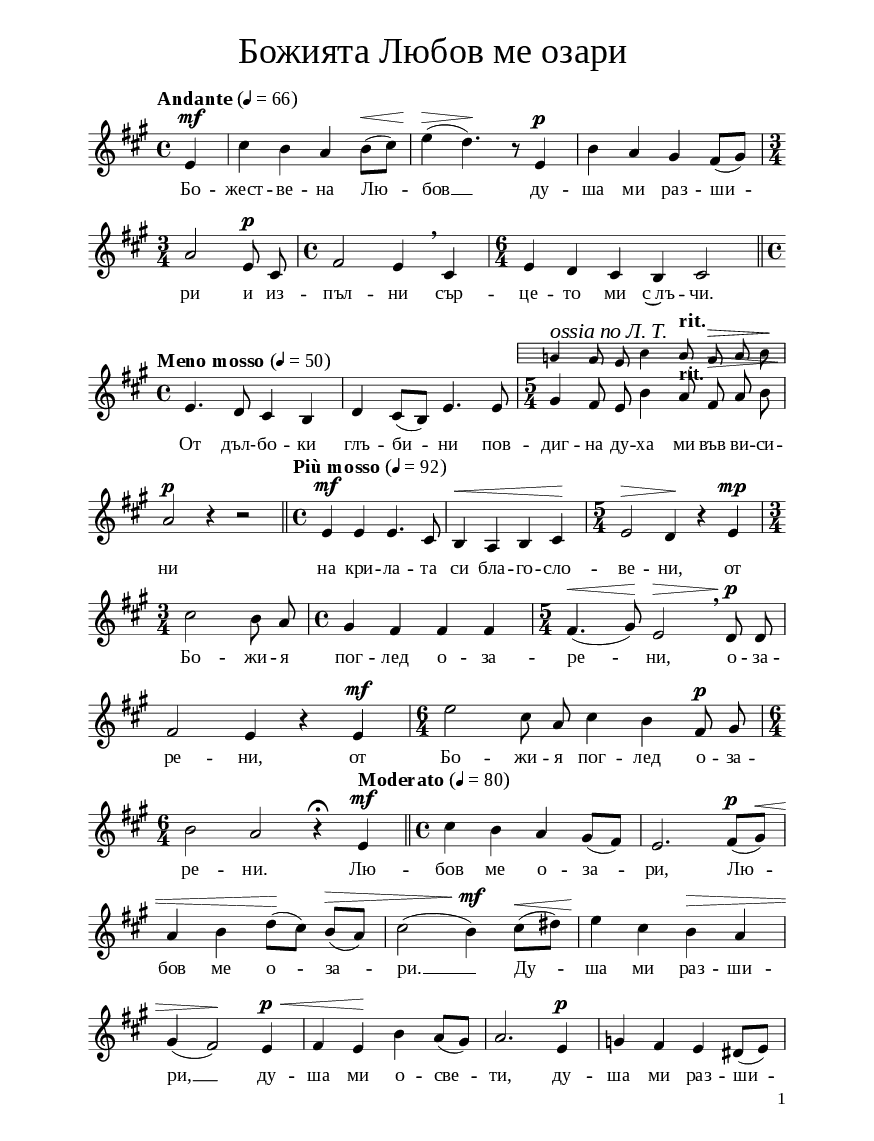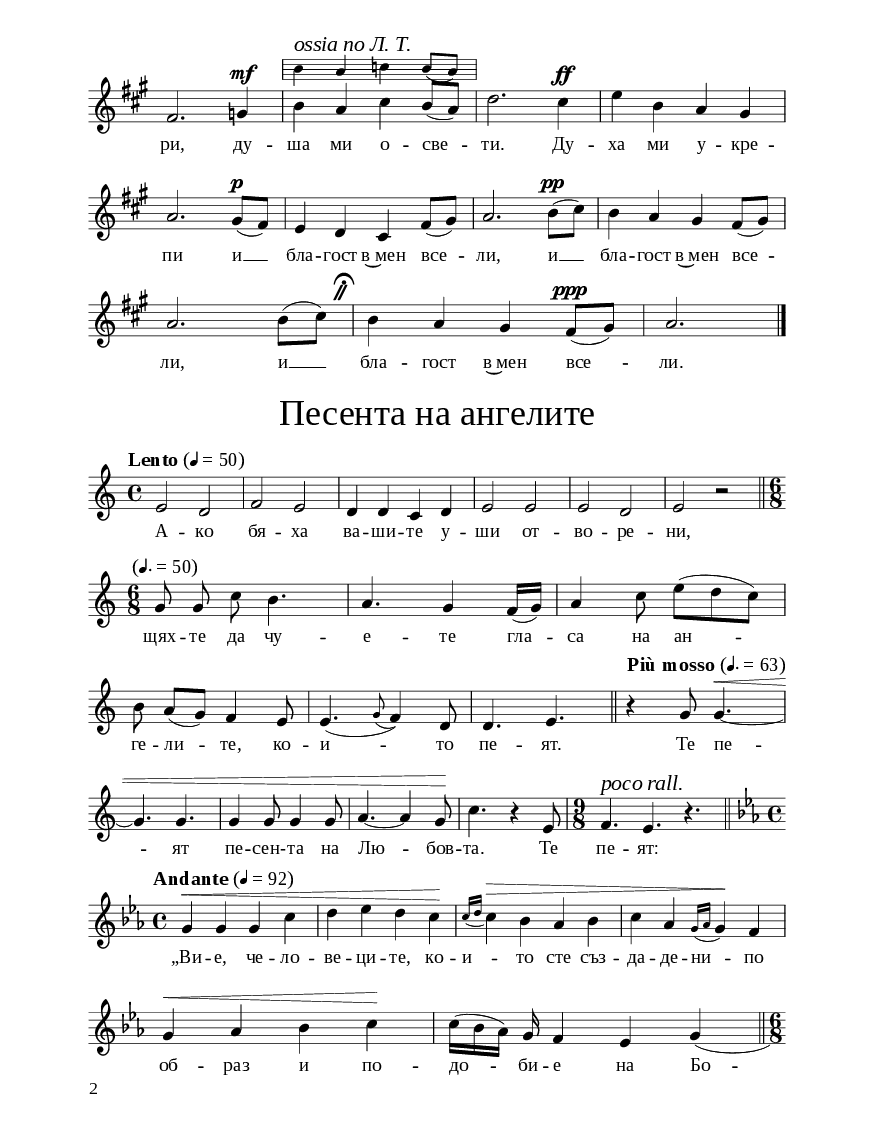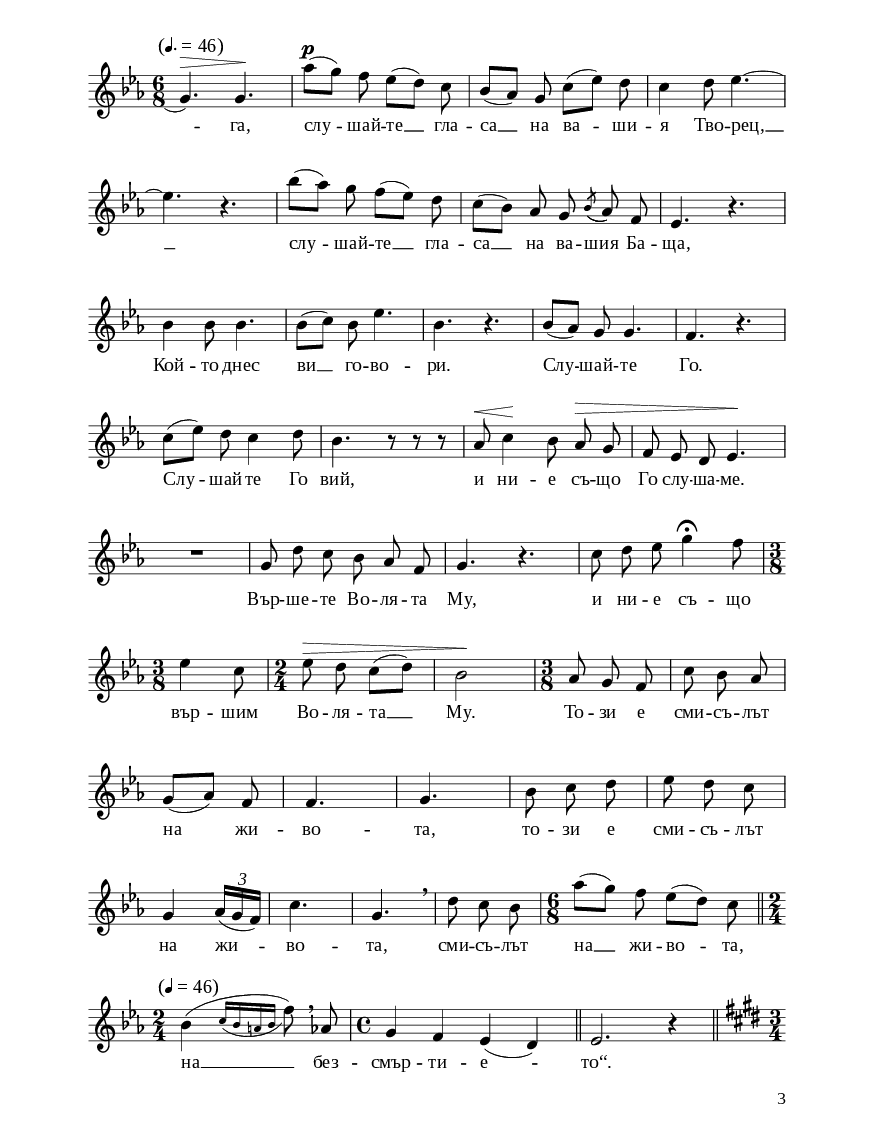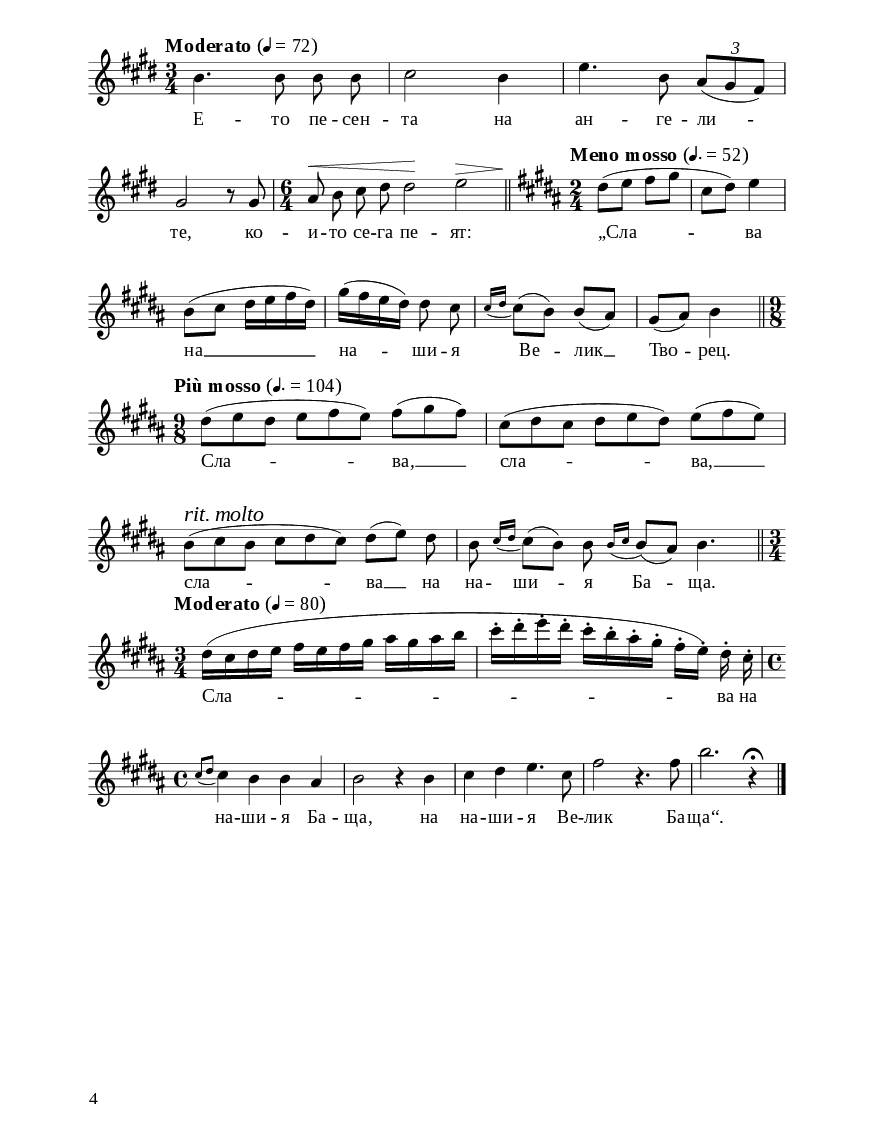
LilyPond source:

\version "2.24.3"

% include paper part and global functions
\include "include/globals.ily"

\bookpart {
  \label #'ref206
  \tocItem \markup "Божията Любов ме озари"
  \include "include/bookpart-paper.ily"
  \score {
    \layout {
      indent = 0.0\cm % remove first line indentation
      ragged-last = ##f % do spread last line to fill the whole space
      \override Staff.BarLine.thick-thickness = #4 %make the end and repeat bars thiner
      \override Score.VoltaBracket.font-size = #-1.7 % make the repeat number fontsize smaller


      \context {
        \Score
        \omit BarNumber %remove bar numbers
        
        
        \override MetronomeMark.font-size = #1.5 % increase the tempo fontsize
        \override TupletNumber.font-size = #0.4 % increase the triol number

      } % context

      \context {
        % change staff size
        \Staff
        
        
        \override StaffSymbol.thickness = #0.5
        \override BarLine.hair-thickness = #1
        %\override StaffSymbol.ledger-line-thickness = #'(0 . 0)
      }

      \context {
        % adjust space between staff and lyrics and between the two lyric lines
        \Lyrics
        \override VerticalAxisGroup.nonstaff-relatedstaff-spacing = #'((padding . 1))
        \override VerticalAxisGroup.nonstaff-nonstaff-spacing = #'((minimum-distance . 2))
        includeGraceNotes = ##t
      }
    } % layout

    \new Staff = main \absolute {
      \clef treble
      \key a \major
      \time 4/4
      \tempoFunc "Andante" 4 "66"
      \autoBeamOff
      \partial 4
      e'4 ^\mf  | % 2
      cis''4  b'4  a'4  b'8 ( [ ^\<
      cis''8 ) ] | % 3
      e''4 ( ^\! ^\>  d''4. ) \! r8  e'4^\p | % 4
      b'4  a'4  gis'4  fis'8 ( [
      gis'8 ) ] \break| % 5
      \time 3/4  | % 5
      a'2  e'8  ^\p  cis'8   | % 6
      \time 4/4  | % 6
      fis'2  e'4   \breathe cis'4 | % 7
      \time 6/4  | % 7
      e'4  d'4  cis'4  b4  cis'2 \bar
      "||"
      \time 4/4  \break | % 8
      | % 8
      \tempoFunc "Meno mosso" 4 "50"
      e'4.  d'8  cis'4  b4 | % 9
      d'4  cis'8 ( [  b8 ) ]  e'4.  e'8 |
      \time 5/4  |
      <<
        {
          gis'4 fis'8 e'8 b'4 \tempo "rit." a'8 fis'8 ^\> a'8  b'8 \break |
        }

        \new Staff \with {
          \override VerticalAxisGroup.default-staff-staff-spacing =
          #'((basic-distance . 6.5)
             (padding . -10))
          \remove "Time_signature_engraver"
          alignAboveContext = #"main"
          fontSize = #-1
          \override StaffSymbol.staff-space = #(magstep -4)
          \override StaffSymbol.thickness = #(magstep -4)
          firstClef = ##f
        }
        {  \time 5/4  \autoBeamOff g'!4^\markup { \huge \italic "ossia по Л. Т." } f'8 e'8 b'4 a'8_\markup { \large \bold "rit." } f'8 ^\> a'8  b'8^\!  \break |  }
      >>

      a'2 ^\! ^\p r4 r2 \bar "||"
      \time 4/4   | % 12
      \tempoFunc "Più mosso" 4 "92" e'4 ^\mf

      e'4
      e'4.   cis'8 | % 13
      b4 ^\<  a4  b4  cis'4 ^\!  | % 14
      \time 5/4  | % 14
      e'2 ^\>  d'4 ^\! r4  e'4 ^\mp \break | % 15
      \time 3/4  | % 15
      cis''2  b'8   a'8  | % 16
      \time 4/4  | % 16
      gis'4  fis'4  fis'4  fis'4 | % 17
      \time 5/4  | % 17
      fis'4. ( ^\<  gis'8 ) ^\!  e'2 ^\> \breathe d'8
      ^\!  ^\p  d'8 \break | % 18
      fis'2  e'4 r4  e'4 ^\mf | % 19
      \time 6/4  | % 19
      e''2  cis''8   a'8   cis''4
      b'4  fis'8  ^\p  gis'8 | \time 6/4 \break

      b'2  a'2 r4 ^\fermata
      \tempoFunc "Moderato" 4 "80"
      e'4
      ^\mf | % 21
      \time 4/4  | \bar "||" % 21
      cis''4  b'4  a'4  gis'8 ( [
      fis'8 ) ]  | % 22
      e'2.  fis'8 ( [ ^\p  gis'8 ) ] ^\< \break | % 23
      a'4  b'4  d''8 ( [ ^\!  cis''8 )
      ]  b'8 ( [ ^\>  a'8 ) ] | % 24
      cis''2 (  b'4 ) ^\! ^\mf  cis''8 ( [ ^\<
      dis''8 ) ] | % 25
      e''4 ^\!  cis''4  b'4 ^\>  a'4 |\break % 26
      gis'4 (  fis'2 ) ^\!  e'4 ^\p ^\<  | % 27
      fis'4  e'4 ^\! b'4  a'8 ( [
      gis'8 ) ] | % 28
      a'2.  e'4 ^\p | % 29
      g'4  fis'4  e'4  dis'8 ( [  e'8
      ) ] | \break
      fis'2.  g'4 ^\mf  | % 31

      <<
        {

          b'4  a'4  cis''4  b'8 ( [  a'8 ])
        }

        \new Staff \with {
          \override VerticalAxisGroup.default-staff-staff-spacing =
          #'((basic-distance . 5.5)
             (padding . -10))
          \remove "Time_signature_engraver"
          alignAboveContext = #"main"
          fontSize = #-1
          \override StaffSymbol.staff-space = #(magstep -4)
          \override StaffSymbol.thickness = #(magstep -4)
          firstClef = ##f
        }
        {  b'4^\markup { \huge \italic "ossia по Л. Т."}  a'4  c''!4  b'8 ( [  a'8 ])  }
      >>


      | % 32


      d''2.  cis''4 ^\ff  | % 33
      e''4  b'4  a'4  gis'4 | \break % 34
      a'2.  gis'8 ( [ ^\p  fis'8 ) ]  | % 35
      e'4  d'4  cis'4  fis'8 ( [  gis'8
      ) ] | % 36
      a'2.  b'8 ( [ ^\pp  cis''8 ) ]
      | % 37
      b'4  a'4  gis'4  fis'8 ( [
      gis'8 ) ] | \break % 38
      a'2.  b'8 ( [  cis''8 ) ]
      ^\markup {
        \override #'(baseline-skip . 1.2)
        \column {
          \line { "   " \musicglyph #"scripts.ufermata"}
          \line { "   " \musicglyph #"scripts.caesura.straight" }
        }
      }
      | % 39
      b'4  a'4  gis'4  fis'8 ( [ ^\ppp
      gis'8 ) ] |
      a'2. \bar "|."
    }

    \addlyrics {
      Бо -- жест -- ве -- на Лю -- бов __
      ду -- ша ми раз -- ши -- ри
      и из -- пъл -- ни сър -- це -- то
      ми с~лъ -- чи. От "дъл-" -- бо -- ки
      глъ -- би -- ни пов -- диг -- на
      ду -- ха ми във ви -- си -- ни на
      кри -- ла -- та си бла -- го -- сло
      -- ве -- ни, от Бо -- жи -- я пог --
      лед о -- за -- ре -- ни, о -- за
      -- ре -- ни, от Бо -- жи -- я пог --
      лед о -- за -- ре -- ни. Лю -- бов
      ме о -- за -- ри, Лю -- бов
      ме о -- за -- ри. __ Ду --
      ша ми раз -- ши -- ри,  __ ду --
      ша ми о -- све  -- ти, ду -- ша
      ми раз -- ши  -- ри, ду -- ша ми
      о -- све -- ти. Ду -- ха ми у --
      кре -- пи и __  бла -- гост в~мен
      все -- ли, и __ бла -- гост
      в~мен все -- ли, и __ бла --
      гост в~мен все -- ли.}

      \header {
        title = \titleFunc #'ref_desc_14 "Божията Любов ме озари " " Božijata Ljubov me ozari"
      }

      \midi{}

    } % score

    \label #'ref207
    \tocItem \markup "Песента на ангелите "
    \include "include/bookpart-paper.ily"
    \score {
      \layout {
        indent = 0.0\cm % remove first line indentation
        ragged-last = ##f % do spread last line to fill the whole space
        \override Staff.BarLine.thick-thickness = #4 %make the end and repeat bars thiner
        \override Score.VoltaBracket.font-size = #-1.7 % make the repeat number fontsize smaller


        \context {
          \Score
          \omit BarNumber %remove bar numbers
          
          
          \override MetronomeMark.font-size = #1.5 % increase the tempo fontsize
          \override TupletNumber.font-size = #0.4 % increase the triol number

        } % context

        \context {
          % change staff size
          \Staff
          
          
          \override StaffSymbol.thickness = #0.5
          \override BarLine.hair-thickness = #1
          %\override StaffSymbol.ledger-line-thickness = #'(0 . 0)
        }

        \context {
          % adjust space between staff and lyrics and between the two lyric lines
          \Lyrics
          \override VerticalAxisGroup.nonstaff-relatedstaff-spacing = #'((padding . 1))
          \override VerticalAxisGroup.nonstaff-nonstaff-spacing = #'((minimum-distance . 2))
          includeGraceNotes = ##t
        }
      } % layout

      \new Voice \absolute {
        \clef treble
        \key c \major
        \time 4/4
        \tempoFunc "Lento" 4 "50"
        \autoBeamOff
        \override Hairpin.to-barline = ##f
        \override Hairpin.after-line-breaking = ##t
        e'2  d'2 |  f'2  e'2 | % 2
        d'4  d'4  c'4  d'4 |  e'2
        e'2 | % 3
        e'2  d'2 | e'2 r2 | \break % 4
        \time 6/8  | \bar"||" % 4
        \tempoFunc "" 4. "50"
        g'8  g'8 c''8 b'4.  | % 5
        a'4.  g'4  f'16 ( [  g'16 ) ] | % 6
        a'4 c''8 e''8 ( [ d''8
        c''8 ) ] |\break  % 7
        b'8  a'8 ( [  g'8 ) ]  f'4  e'8
        | % 8
        e'4. ( \appoggiatura {  g'8 }  f'4 )
        d'8 | % 9
        d'4.  e'4. \bar"||" |
        \tempoFunc "Più mosso" 4. "63"
        r4  g'8
        g'4. ~ ^\< |  \break % 11
        g'4.  g'4. | % 12
        g'4  g'8  g'4  g'8 | % 13
        a'4. ~  a'4  g'8 _\!  | % 14
        c''4.  r4  e'8 |  % 15
        \time 9/8  | % 15
        f'4. ^\markup{ \huge \italic {poco rall.} }  e'4. r4. \bar
        "||" \break
        \key es \major \time 4/4 | % 16
        \tempoFunc "Andante" 4 "92"
        g'4 ^\<  g'4  g'4 c''4 | d''4
        es''4 d''4 c''4 ^\! | % 17
        \grace {  c''16 ( [  d''16 ] } c''4 ) ^\>
        bes'4  as'4 bes'4 | c''4
        as'4 \grace {  g'16 ( [  as'16 ] }  g'4 )
        ^\! f'4 | \break % 18
        g'4 ^\<  as'4 bes'4 c''4  ^\!
        c''16 ( [ bes'16  as'16 )  ] g'16
        f'4  es'4  g'4 (\bar "||"
        \break | % 19
        \time 6/8  | % 19
        \tempoFunc "" 4. "46"
        g'4. ^\> ) g'4.  ^\! |
        as''8 ( [ ^\p g''8 ) ] f''8
        es''8 ( [ d''8 ) ] c''8 | % 21
        bes'8 ( [  as'8 ) ]  g'8 c''8 ( [
        es''8 ) ] d''8 | % 22
        c''4 d''8 es''4. ~ \break | % 23
        es''4. r4. | % 24
        bes''8 ( [ as''8 ) ] g''8
        f''8 ( [ es''8 ) ] d''8 | % 25
        c''8 ( [ bes'8 ) ]  as'8  g'8
        \acciaccatura {  bes'8 ( }  as'8 )  f'8 | % 26
        es'4. r4. \break | % 27
        bes'4 bes'8 bes'4. | % 28
        bes'8 ( [ c''8 ) ] bes'8
        es''4. | % 29
        bes'4. r4. |
        bes'8 ( [  as'8 ) ]  g'8  g'4. | % 31
        f'4. r4. \break| % 32
        c''8 ( [ es''8 ) ] d''8 c''4
        d''8 | % 33
        bes'4. r8 r8 r8 | as'8 ^\<  % 34
        c''4 ^\! bes'8  as'8 ^\>  g'8 |
        f'8 es'8   d'8
        es'4. ^\! \break | % 36
        R2. | % 37
        g'8 d''8 c''8 bes'8
        as'8  f'8 | % 38
        g'4. r4. | % 39
        c''8 d''8 es''8 g''4
        ^\fermata f''8 \break |
        \time 3/8  |
        es''4 c''8 | % 41
        \time 2/4  | % 41
        es''8 ^\> d''8 c''8 ( [ d''8
        ) ] | % 42
        bes'2 ^\! | % 43
        \time 3/8  | % 43
        as'8  g'8  f'8 | % 44
        c''8 bes'8  as'8 \break | % 45
        g'8 ( [  as'8 ) ]  f'8 | % 46
        f'4. | % 47
        g'4. | % 48
        bes'8 c''8 d''8 | % 49
        es''8 d''8 c''8 \break |
        g'4 \once \omit TupletBracket
        \times 2/3  {
          as'16 ( [  g'16  f'16 ) ]
        }
        | % 51
        c''4. | % 52
        g'4.  \breathe | % 53
        d''8 c''8 bes'8 | % 54
        \time 6/8  | % 54
        as''8 ( [ g''8 ) ] f''8 es''8
        ( [ d''8 ) ] c''8 \bar "||"
        \break | % 55
        \time 2/4  | % 55
        \tempoFunc "" 4 "46" | % 55
        bes'4 ( \acciaccatura {
          c''16 [bes'16 a'16
          bes'16 ]
        }
        f''8 )  \breathe as'8  | % 56
        \time 4/4  | % 56
        g'4  f'4  es'4 (  d'4 ) \bar "||"
        es'2. r4 \bar "||"
        \break | % 58
        \once \override Staff.KeyCancellation.break-visibility = #all-invisible
        \key e \major \time 3/4 | % 58
        \tempoFunc "Moderato" 4 "72"
        b'4. b'8 b'8 b'8 | % 59
        cis''2 b'4 |
        e''4. b'8 \once \omit TupletBracket
        \times 2/3  {
          a'8 ( [  gis'8  fis'8 ) ]
        }
        | \break % 61
        gis'2 r8  gis'8 | % 62
        \time 6/4  | % 62
        a'8 ^\< b'8 cis''8 dis''8
        dis''2 ^\!
        \once \override Hairpin.to-barline = ##t
        e''2 ^\> \bar "||"
        \key b \major \time 2/4 | % 63
        \tempoFunc "Meno mosso" 4. "52"
        dis''8 ( [ _\! e''8 ] fis''8 [
        gis''8 ] | % 64
        cis''8 [ dis''8 ) ] e''4 | \break % 65
        b'8 ( [ cis''8 ] dis''16 [
        e''16 fis''16 dis''16 ) ]  | % 66
        gis''16 ( [ fis''16 e''16
        dis''16 ) ] dis''8 cis''8 | % 67
        \grace {  cis''16 ( [  dis''16 ] } cis''8 )
        ( [ b'8 ) ]  b'8 ( [  ais'8 ) ] | % 68
        gis'8 ( [  ais'8 ) ] b'4 \bar "||" \break
        \time 9/8  | % 69
        \tempoFunc "Più mosso" 4. "104"
        dis''8 ( [  e''8
        dis''8 ] e''8 [
        fis''8 e''8 ) ] fis''8 ( [ gis''8
        fis''8 ) ]  |
        cis''8 ( [ dis''8 cis''8 ]
        dis''8 [ e''8 dis''8 ) ] e''8 ( [
        fis''8 e''8 ) ] | \break % 71
        b'8 ( [ ^\markup{ \huge \italic {rit. molto} } cis''8
        b'8 ] cis''8 [ dis''8 cis''8
        ) ] dis''8 (  [e''8] ) dis''8  | % 72

        b'8  \acciaccatura { cis''16  [  dis''16 ] }
        cis''8 [( b'8 )]

        b'8  \acciaccatura { b'16 [  cis''16 ] }
        b'8 [( ais'8 )]

        b'4. \break | % 73
        \time 3/4  | \bar "||" % 73
        \tempoFunc "Moderato" 4 "80"
        \once \override Slur.positions = #'(1.5 . 2.6) dis''16 ( [ cis''16 dis''16
        e''16 ] fis''16 [ e''16 fis''16
        gis''16 ] ais''16 [ gis''16
        ais''16 b''16  ] | cis'''16  -. [
        dis'''16 -. e'''16 -. dis'''16 -. ]
        cis'''16 -. [ b''16 -. ais''16 -.
        gis''16  -. ] fis''16 -. [e''16] )
        -. dis''16 -. cis''16 -. | \break
        \time 4/4
        \acciaccatura {  cis''8 [  dis''8 ] } cis''4
        b'4 b'4 ais'4  |
        b'2 r4 b'4 | cis''4 dis''4 e''4. cis''8
        |

        fis''2  r4. fis''8 | b''2. r4 \fermata \bar "|."
      }

      \addlyrics {
        А
        -- ко бя -- ха ва -- ши -- те у -- ши
        от -- во -- ре -- ни, щях -- те да
        чу -- е -- те гла -- са на ан
        --  ге -- ли -- те, ко -- и
        --  то пе -- ят. Те пе --
        ят пе -- "сен-" -- та на Лю -- бов
        -- та. Те пе -- ят: „Ви -- е, че --
        ло -- ве -- ци -- те, ко -- и --
        то сте съз -- да -- де -- ни --
        по об -- раз и по -- до --
        би -- е на Бо -- га, слу -- шай
        -- те __  гла -- са __  на ва --
        ши -- я Тво -- рец, __ слу --
        шай -- те __  гла -- са __  на ва
        -- шия Ба -- ща, Кой -- то днес
        ви __  го -- во -- ри. Слу -- "шай-"
        -- те Го. Слу -- шай -- те Го
        вий, и ни -- е съ -- що Го слу --
        ша -- ме. "Вър-" -- ше -- те Во -- ля --
        та Му, и ни -- е съ -- що вър --
        шим Во -- ля -- та __  Му. То -- зи
        е сми -- съ -- лът на  жи -- во
        -- та, то -- зи е сми -- съ -- лът
        на жи --  во -- та, сми -- съ
        -- лът на __ жи -- во -- та, на __
        без -- смър -- ти
        -- е -- то“. Е -- то пе -- сен --
        та на ан -- ге -- ли  --  те,
        ко -- и -- то се -- га пе -- ят:
        „Сла --     ва на __
        на --
        ши -- я "       Ве" -- лик __
        Тво -- рец. Сла --
        ва, __  сла --
        ва, __  сла --
        ва __ на на   -- "    ши" --
        я "     Ба" -- ща. Сла -- ва на  "    на" -- ши -- я Ба
        -- ща, на на -- ши -- я Ве -- лик Ба -- ща“.}

        \header {
          title = \titleFunc #'ref_desc_19 "Песента на ангелите" "Pesenta na angelite"
        }

        \midi{}

      } % score



    } % bookpart

    % Più mosso
    %
